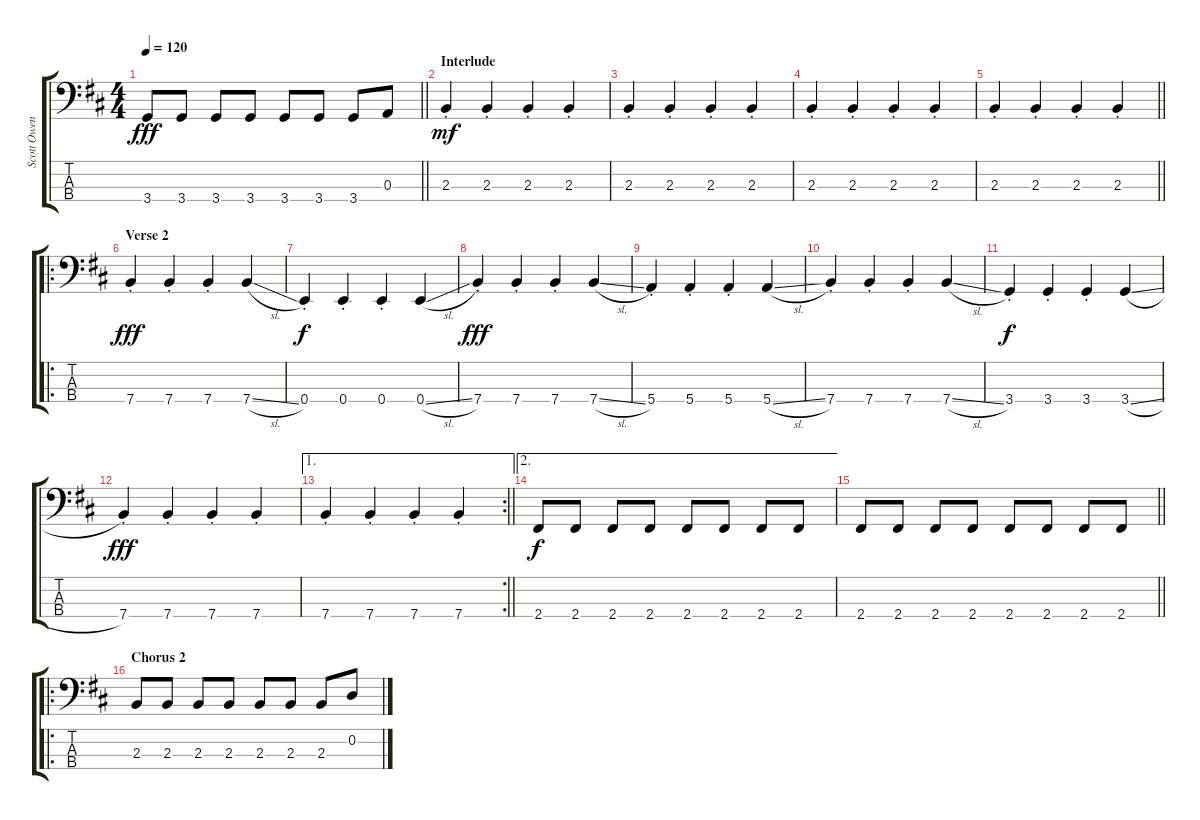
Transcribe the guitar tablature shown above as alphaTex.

\track ("Scott Owen (Double Bass)" "Scott Owen") {instrument electricbassfinger}
\staff {score tabs}
\tuning (G2 D2 A1 E1) {hide}
\ts (4 4)
\tempo 120
\clef f4
\barLineRight lightlight
\ks bminor
3.4.8{dy fff} 3.4.8 3.4.8 3.4.8 3.4.8 3.4.8 3.4.8 0.3.8 |
\section ("" "Interlude")
2.3{st}.4{dy mf} 2.3{st}.4 2.3{st}.4 2.3{st}.4 |
2.3{st}.4 2.3{st}.4 2.3{st}.4 2.3{st}.4 |
2.3{st}.4 2.3{st}.4 2.3{st}.4 2.3{st}.4 |
\barLineRight lightlight
2.3{st}.4 2.3{st}.4 2.3{st}.4 2.3{st}.4 |
\ro
\section ("" "Verse 2")
7.4{st}.4{dy fff} 7.4{st}.4 7.4{st}.4 7.4{sl}.4 |
0.4{st}.4{dy f} 0.4{st}.4 0.4{st}.4 0.4{sl}.4 |
7.4{st}.4{dy fff} 7.4{st}.4 7.4{st}.4 7.4{sl}.4 |
5.4{st}.4 5.4{st}.4 5.4{st}.4 5.4{sl}.4 |
7.4{st}.4 7.4{st}.4 7.4{st}.4 7.4{sl}.4 |
3.4{st}.4{dy f} 3.4{st}.4 3.4{st}.4 3.4{sl}.4 |
7.4{st}.4{dy fff} 7.4{st}.4 7.4{st}.4 7.4{st}.4 |
\ae 1
\rc 2
\barLineRight lightlight
7.4{st}.4 7.4{st}.4 7.4{st}.4 7.4{st}.4 |
\ae 2
2.4.8{dy f} 2.4.8 2.4.8 2.4.8 2.4.8 2.4.8 2.4.8 2.4.8 |
\barLineRight lightlight
2.4.8 2.4.8 2.4.8 2.4.8 2.4.8 2.4.8 2.4.8 2.4.8 |
\ro
\section ("" "Chorus 2")
2.3.8 2.3.8 2.3.8 2.3.8 2.3.8 2.3.8 2.3.8 0.2.8
